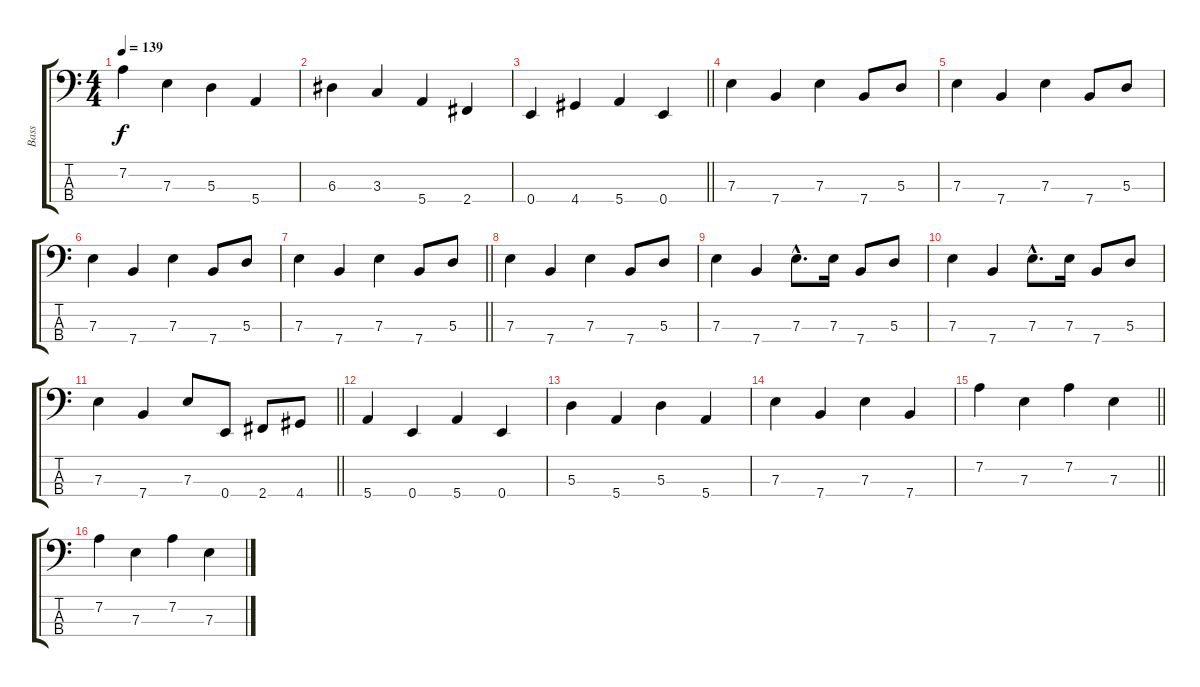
\track ("Bass" "Bass") {instrument electricbassfinger}
\staff {score tabs}
\tuning (G2 D2 A1 E1) {hide}
\ts (4 4)
\tempo 139
\clef f4
\ks c
7.2.4{dy f} 7.3.4 5.3.4 5.4.4 |
6.3.4 3.3.4 5.4.4 2.4.4 |
\barLineRight lightlight
0.4.4 4.4.4 5.4.4 0.4.4 |
7.3.4 7.4.4 7.3.4 7.4.8 5.3.8 |
7.3.4 7.4.4 7.3.4 7.4.8 5.3.8 |
7.3.4 7.4.4 7.3.4 7.4.8 5.3.8 |
\barLineRight lightlight
7.3.4 7.4.4 7.3.4 7.4.8 5.3.8 |
7.3.4 7.4.4 7.3.4 7.4.8 5.3.8 |
7.3.4 7.4.4 7.3{hac}.8{d} 7.3.16 7.4.8 5.3.8 |
7.3.4 7.4.4 7.3{hac}.8{d} 7.3.16 7.4.8 5.3.8 |
\barLineRight lightlight
7.3.4 7.4.4 7.3.8 0.4.8 2.4.8 4.4.8 |
5.4.4 0.4.4 5.4.4 0.4.4 |
5.3.4 5.4.4 5.3.4 5.4.4 |
7.3.4 7.4.4 7.3.4 7.4.4 |
\barLineRight lightlight
7.2.4 7.3.4 7.2.4 7.3.4 |
7.2.4 7.3.4 7.2.4 7.3.4
